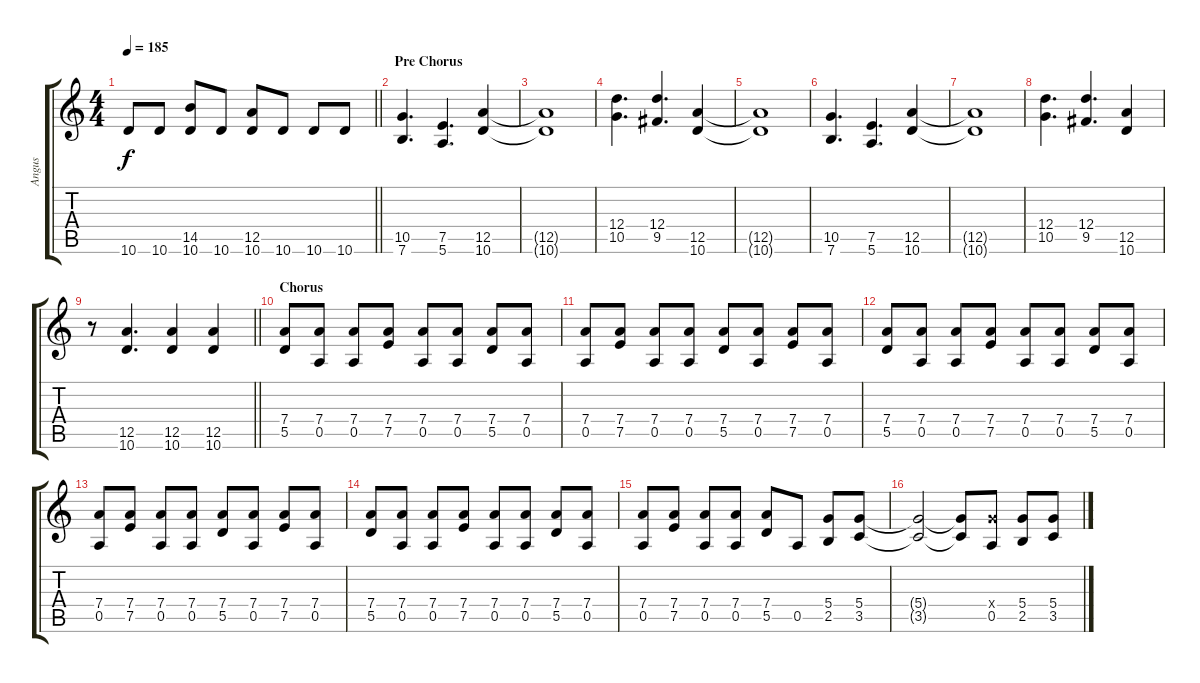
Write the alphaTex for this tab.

\track ("Angus" "Angus") {instrument distortionguitar}
\staff {score tabs}
\tuning (E4 B3 G3 D3 A2 E2) {hide}
\ts (4 4)
\tempo 185
\clef g2
\barLineRight lightlight
\ks c
10.6.8{dy f} 10.6.8 (14.5 10.6).8 10.6.8 (12.5 10.6).8 10.6.8 10.6.8 10.6.8 |
\section ("" "Pre Chorus")
(10.5 7.6).4{d} (7.5 5.6).4{d} (12.5 10.6).4 |
(12.5{t} 10.6{t}).1 |
(12.4 10.5).4{d} (12.4 9.5).4{d} (12.5 10.6).4 |
(12.5{t} 10.6{t}).1 |
(10.5 7.6).4{d} (7.5 5.6).4{d} (12.5 10.6).4 |
(12.5{t} 10.6{t}).1 |
(12.4 10.5).4{d} (12.4 9.5).4{d} (12.5 10.6).4 |
\barLineRight lightlight
r.8 (12.5 10.6).4{d} (12.5 10.6).4 (12.5 10.6).4 |
\section ("" "Chorus")
(7.4 5.5).8 (7.4 0.5).8 (7.4 0.5).8 (7.4 7.5).8 (7.4 0.5).8 (7.4 0.5).8 (7.4 5.5).8 (7.4 0.5).8 |
(7.4 0.5).8 (7.4 7.5).8 (7.4 0.5).8 (7.4 0.5).8 (7.4 5.5).8 (7.4 0.5).8 (7.4 7.5).8 (7.4 0.5).8 |
(7.4 5.5).8 (7.4 0.5).8 (7.4 0.5).8 (7.4 7.5).8 (7.4 0.5).8 (7.4 0.5).8 (7.4 5.5).8 (7.4 0.5).8 |
(7.4 0.5).8 (7.4 7.5).8 (7.4 0.5).8 (7.4 0.5).8 (7.4 5.5).8 (7.4 0.5).8 (7.4 7.5).8 (7.4 0.5).8 |
(7.4 5.5).8 (7.4 0.5).8 (7.4 0.5).8 (7.4 7.5).8 (7.4 0.5).8 (7.4 0.5).8 (7.4 5.5).8 (7.4 0.5).8 |
(7.4 0.5).8 (7.4 7.5).8 (7.4 0.5).8 (7.4 0.5).8 (7.4 5.5).8 0.5.8 (5.4 2.5).8 (5.4 3.5).8 |
(5.4{t} 3.5{t}).2 (5.4{t} 3.5{t}).8 (5.4{x} 0.5).8 (5.4 2.5).8 (5.4 3.5).8
